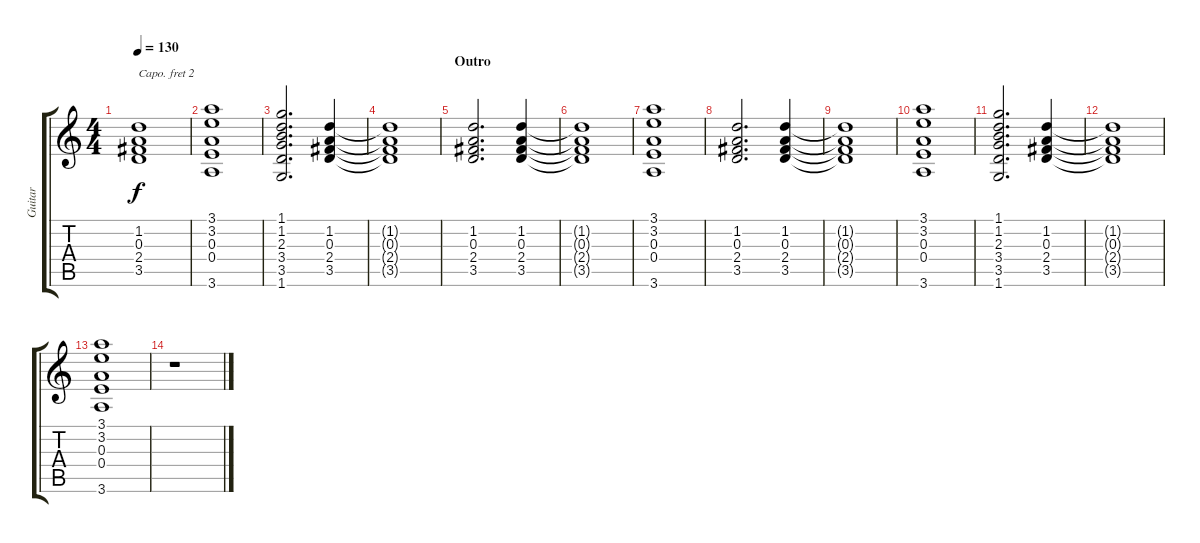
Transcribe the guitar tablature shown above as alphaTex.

\track ("Guitar" "Guitar") {instrument acousticguitarsteel}
\staff {score tabs}
\capo 2
\tuning (E4 B3 G3 D3 A2 E2) {hide}
\ts (4 4)
\tempo 130
\clef g2
\ks c
(1.2{t} 0.3{t} 2.4{t} 3.5{t}).1{dy f} |
(3.1 3.2 0.3 0.4 3.6).1 |
(1.1 1.2 2.3 3.4 3.5 1.6).2{d} (1.2 0.3 2.4 3.5).4 |
(1.2{t} 0.3{t} 2.4{t} 3.5{t}).1 |
\section ("" "Outro")
(1.2 0.3 2.4 3.5).2{d} (1.2 0.3 2.4 3.5).4 |
(1.2{t} 0.3{t} 2.4{t} 3.5{t}).1 |
(3.1 3.2 0.3 0.4 3.6).1 |
(1.2 0.3 2.4 3.5).2{d} (1.2 0.3 2.4 3.5).4 |
(1.2{t} 0.3{t} 2.4{t} 3.5{t}).1 |
(3.1 3.2 0.3 0.4 3.6).1 |
(1.1 1.2 2.3 3.4 3.5 1.6).2{d} (1.2 0.3 2.4 3.5).4 |
(1.2{t} 0.3{t} 2.4{t} 3.5{t}).1 |
(3.1 3.2 0.3 0.4 3.6).1 |
r.1
